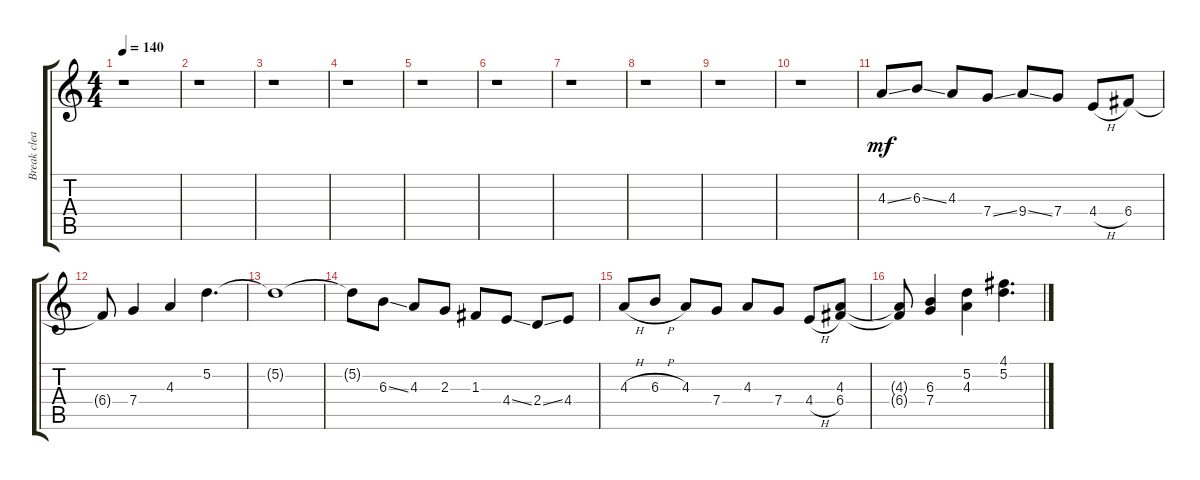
\track ("Break clean" "Break clea") {instrument electricguitarclean}
\staff {score tabs}
\tuning (D4 A3 F3 C3 G2 C2) {hide}
\ts (4 4)
\tempo 140
\clef g2
\ks c
r.1{dy mf} |
r.1 |
r.1 |
r.1 |
r.1 |
r.1 |
r.1 |
r.1 |
r.1 |
r.1 |
4.3{ss}.8 6.3{ss}.8 4.3.8 7.4{ss}.8 9.4{ss}.8 7.4.8 4.4{h}.8 6.4.8 |
6.4{t}.8 7.4.4 4.3.4 5.2.4{d} |
5.2{t}.1 |
5.2{t}.8 6.3{ss}.8 4.3.8 2.3.8 1.3.8 4.4{ss}.8 2.4{ss}.8 4.4.8 |
4.3{h}.8 6.3{h}.8 4.3.8 7.4.8 4.3.8 7.4.8 4.4{h}.8 (4.3 6.4).8 |
(4.3{t} 6.4{t}).8 (6.3 7.4).4 (5.2 4.3).4 (4.1 5.2).4{d}
